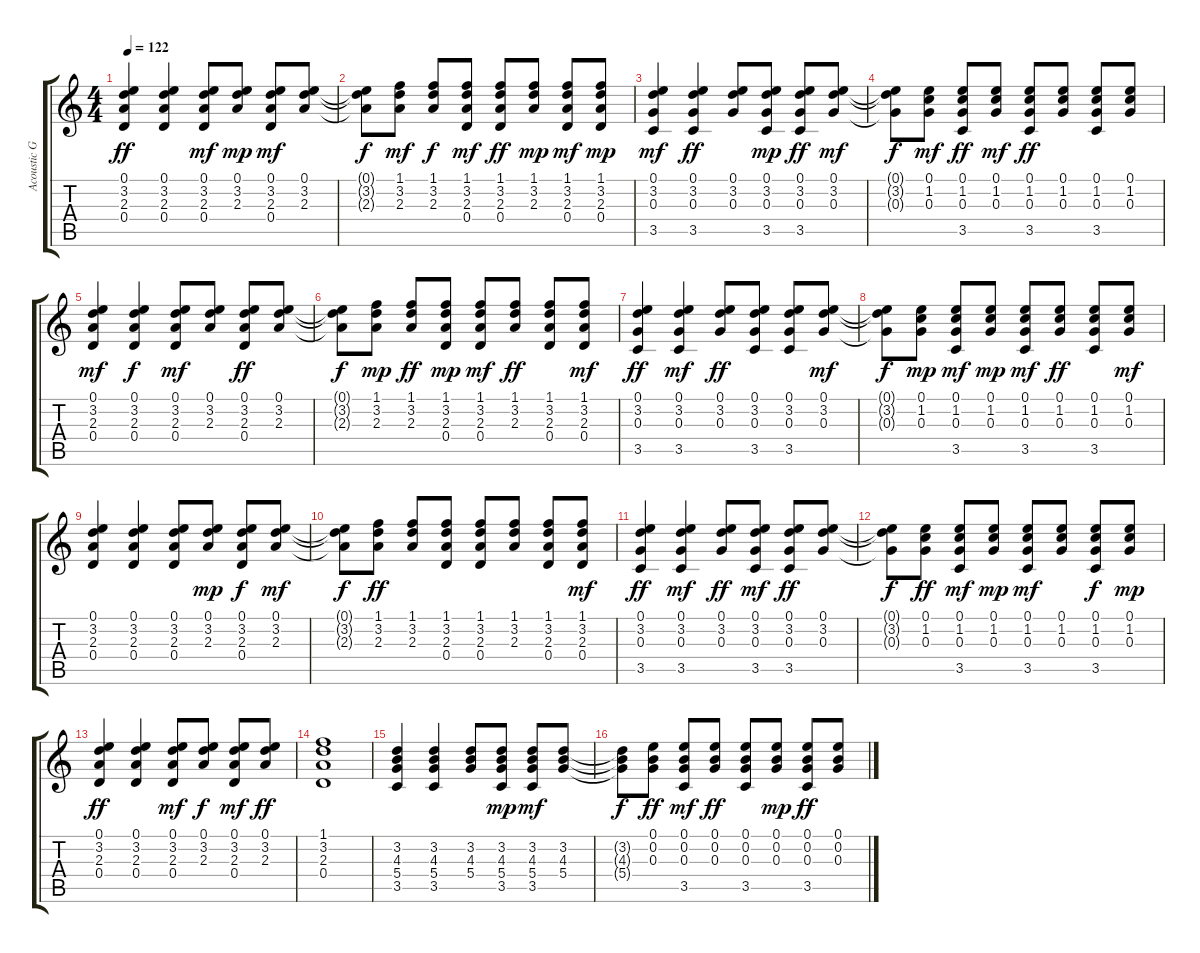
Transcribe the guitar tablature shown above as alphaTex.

\track ("Acoustic Guitar 1" "Acoustic G") {instrument acousticguitarsteel}
\staff {score tabs}
\tuning (E4 B3 G3 D3 A2 E2) {hide}
\ts (4 4)
\tempo 122
\clef g2
\ks c
(0.1 3.2 2.3 0.4).4{dy ff} (0.1 3.2 2.3 0.4).4 (0.1 3.2 2.3 0.4).8{dy mf} (0.1 3.2 2.3).8{dy mp} (0.1 3.2 2.3 0.4).8{dy mf} (0.1 3.2 2.3).8 |
(0.1{t} 3.2{t} 2.3{t}).8{dy f} (1.1 3.2 2.3).8{dy mf} (1.1 3.2 2.3).8{dy f} (1.1 3.2 2.3 0.4).8{dy mf} (1.1 3.2 2.3 0.4).8{dy ff} (1.1 3.2 2.3).8{dy mp} (1.1 3.2 2.3 0.4).8{dy mf} (1.1 3.2 2.3 0.4).8{dy mp} |
(0.1 3.2 0.3 3.5).4{dy mf} (0.1 3.2 0.3 3.5).4{dy ff} (0.1 3.2 0.3).8 (0.1 3.2 0.3 3.5).8{dy mp} (0.1 3.2 0.3 3.5).8{dy ff} (0.1 3.2 0.3).8{dy mf} |
(0.1{t} 3.2{t} 0.3{t}).8{dy f} (0.1 1.2 0.3).8{dy mf} (0.1 1.2 0.3 3.5).8{dy ff} (0.1 1.2 0.3).8{dy mf} (0.1 1.2 0.3 3.5).8{dy ff} (0.1 1.2 0.3).8 (0.1 1.2 0.3 3.5).8 (0.1 1.2 0.3).8 |
(0.1 3.2 2.3 0.4).4{dy mf} (0.1 3.2 2.3 0.4).4{dy f} (0.1 3.2 2.3 0.4).8{dy mf} (0.1 3.2 2.3).8 (0.1 3.2 2.3 0.4).8{dy ff} (0.1 3.2 2.3).8 |
(0.1{t} 3.2{t} 2.3{t}).8{dy f} (1.1 3.2 2.3).8{dy mp} (1.1 3.2 2.3).8{dy ff} (1.1 3.2 2.3 0.4).8{dy mp} (1.1 3.2 2.3 0.4).8{dy mf} (1.1 3.2 2.3).8{dy ff} (1.1 3.2 2.3 0.4).8 (1.1 3.2 2.3 0.4).8{dy mf} |
(0.1 3.2 0.3 3.5).4{dy ff} (0.1 3.2 0.3 3.5).4{dy mf} (0.1 3.2 0.3).8{dy ff} (0.1 3.2 0.3 3.5).8 (0.1 3.2 0.3 3.5).8 (0.1 3.2 0.3).8{dy mf} |
(0.1{t} 3.2{t} 0.3{t}).8{dy f} (0.1 1.2 0.3).8{dy mp} (0.1 1.2 0.3 3.5).8{dy mf} (0.1 1.2 0.3).8{dy mp} (0.1 1.2 0.3 3.5).8{dy mf} (0.1 1.2 0.3).8{dy ff} (0.1 1.2 0.3 3.5).8 (0.1 1.2 0.3).8{dy mf} |
(0.1 3.2 2.3 0.4).4 (0.1 3.2 2.3 0.4).4 (0.1 3.2 2.3 0.4).8 (0.1 3.2 2.3).8{dy mp} (0.1 3.2 2.3 0.4).8{dy f} (0.1 3.2 2.3).8{dy mf} |
(0.1{t} 3.2{t} 2.3{t}).8{dy f} (1.1 3.2 2.3).8{dy ff} (1.1 3.2 2.3).8 (1.1 3.2 2.3 0.4).8 (1.1 3.2 2.3 0.4).8 (1.1 3.2 2.3).8 (1.1 3.2 2.3 0.4).8 (1.1 3.2 2.3 0.4).8{dy mf} |
(0.1 3.2 0.3 3.5).4{dy ff} (0.1 3.2 0.3 3.5).4{dy mf} (0.1 3.2 0.3).8{dy ff} (0.1 3.2 0.3 3.5).8{dy mf} (0.1 3.2 0.3 3.5).8{dy ff} (0.1 3.2 0.3).8 |
(0.1{t} 3.2{t} 0.3{t}).8{dy f} (0.1 1.2 0.3).8{dy ff} (0.1 1.2 0.3 3.5).8{dy mf} (0.1 1.2 0.3).8{dy mp} (0.1 1.2 0.3 3.5).8{dy mf} (0.1 1.2 0.3).8 (0.1 1.2 0.3 3.5).8{dy f} (0.1 1.2 0.3).8{dy mp} |
(0.1 3.2 2.3 0.4).4{dy ff} (0.1 3.2 2.3 0.4).4 (0.1 3.2 2.3 0.4).8{dy mf} (0.1 3.2 2.3).8{dy f} (0.1 3.2 2.3 0.4).8{dy mf} (0.1 3.2 2.3).8{dy ff} |
(1.1 3.2 2.3 0.4).1 |
(3.2 4.3 5.4 3.5).4 (3.2 4.3 5.4 3.5).4 (3.2 4.3 5.4).8 (3.2 4.3 5.4 3.5).8{dy mp} (3.2 4.3 5.4 3.5).8{dy mf} (3.2 4.3 5.4).8 |
(3.2{t} 4.3{t} 5.4{t}).8{dy f} (0.1 0.2 0.3).8{dy ff} (0.1 0.2 0.3 3.5).8{dy mf} (0.1 0.2 0.3).8{dy ff} (0.1 0.2 0.3 3.5).8 (0.1 0.2 0.3).8{dy mp} (0.1 0.2 0.3 3.5).8{dy ff} (0.1 0.2 0.3).8
